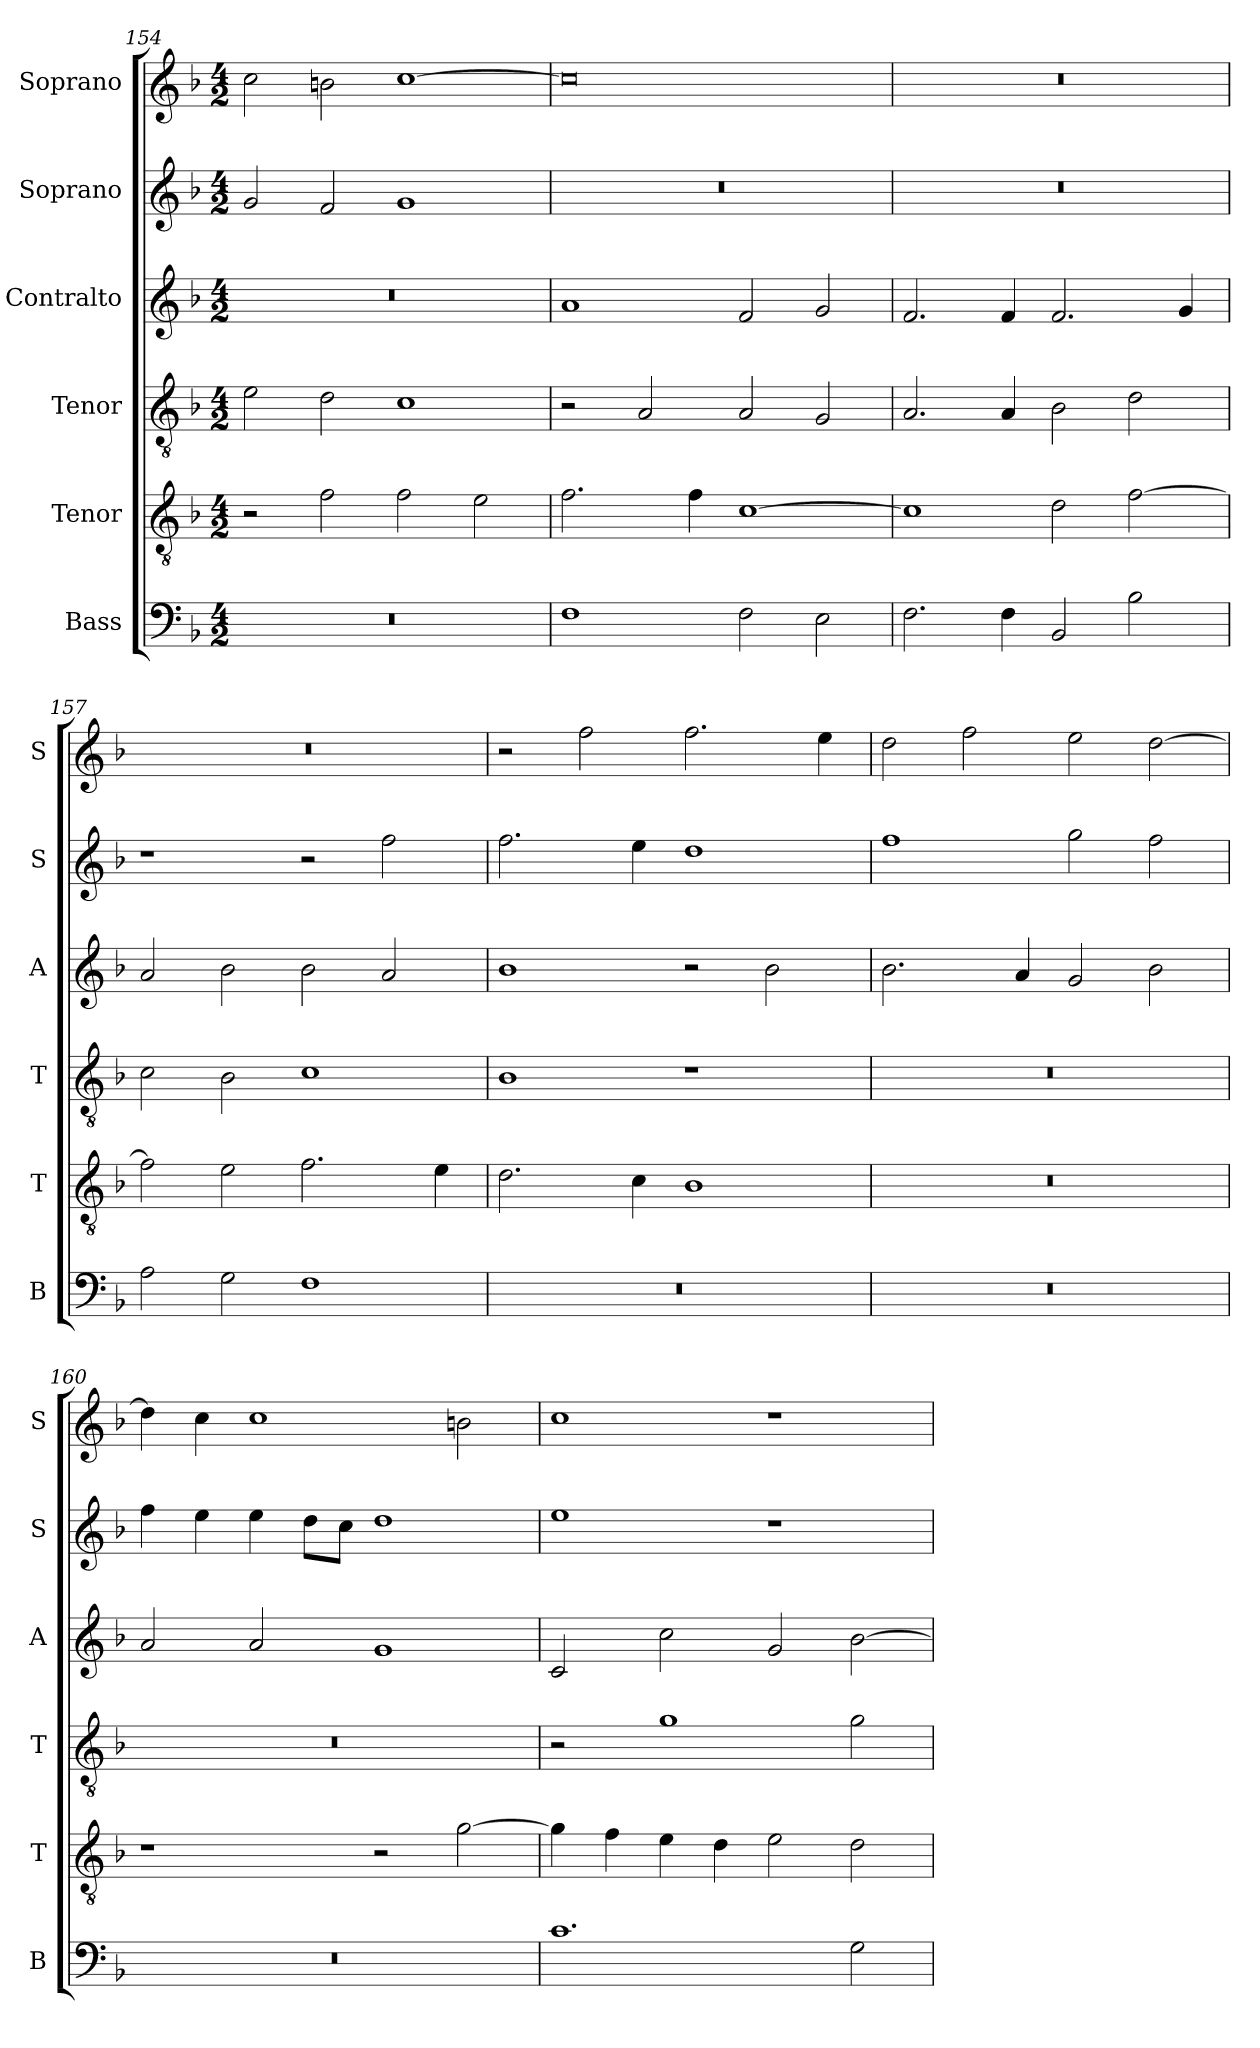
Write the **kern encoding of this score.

**kern	**kern	**kern	**kern	**kern	**kern
*part6	*part5	*part4	*part3	*part2	*part1
*staff6	*staff5	*staff4	*staff3	*staff2	*staff1
*I"Bass	*I"Tenor	*I"Tenor	*I"Contralto	*I"Soprano	*I"Soprano
*I'B	*I'T	*I'T	*I'A	*I'S	*I'S
*clefF4	*clefGv2	*clefGv2	*clefG2	*clefG2	*clefG2
*k[b-]	*k[b-]	*k[b-]	*k[b-]	*k[b-]	*k[b-]
*F:ion	*F:ion	*F:ion	*F:ion	*F:ion	*F:ion
*M4/2	*M4/2	*M4/2	*M4/2	*M4/2	*M4/2
=154	=154	=154	=154	=154	=154
0r	2r	2e	0r	2g	2cc
.	2f	2d	.	2f	2bn
.	2f	1c	.	1g	[1cc
.	2e	.	.	.	.
=155	=155	=155	=155	=155	=155
1F	2.f	2r	1a	0r	0cc]
.	.	2A	.	.	.
.	4f	.	.	.	.
2F	[1c	2A	2f	.	.
2E	.	2G	2g	.	.
=156	=156	=156	=156	=156	=156
2.F	1c]	2.A	2.f	0r	0r
4F	.	4A	4f	.	.
2BB-	2d	2B-	2.f	.	.
2B-	[2f	2d	.	.	.
.	.	.	4g	.	.
=157	=157	=157	=157	=157	=157
2A	2f]	2c	2a	1r	0r
2G	2e	2B-	2b-	.	.
1F	2.f	1c	2b-	2r	.
.	.	.	2a	2ff	.
.	4e	.	.	.	.
=158	=158	=158	=158	=158	=158
0r	2.d	1B-	1b-	2.ff	2r
.	.	.	.	.	2ff
.	4c	.	.	4ee	.
.	1B-	1r	2r	1dd	2.ff
.	.	.	2b-	.	.
.	.	.	.	.	4ee
=159	=159	=159	=159	=159	=159
0r	0r	0r	2.b-	1ff	2dd
.	.	.	.	.	2ff
.	.	.	4a	.	.
.	.	.	2g	2gg	2ee
.	.	.	2b-	2ff	[2dd
=160	=160	=160	=160	=160	=160
0r	1r	0r	2a	4ff	4dd]
.	.	.	.	4ee	4cc
.	.	.	2a	4ee	1cc
.	.	.	.	8dd\L	.
.	.	.	.	8cc\J	.
.	2r	.	1g	1dd	.
.	[2g	.	.	.	2bn
=161	=161	=161	=161	=161	=161
1.c	4g]	2r	2c	1ee	1cc
.	4f	.	.	.	.
.	4e	1g	2cc	.	.
.	4d	.	.	.	.
.	2e	.	2g	1r	1r
2G	2d	2g	[2b-	.	.
=	=	=	=	=	=
*-	*-	*-	*-	*-	*-
